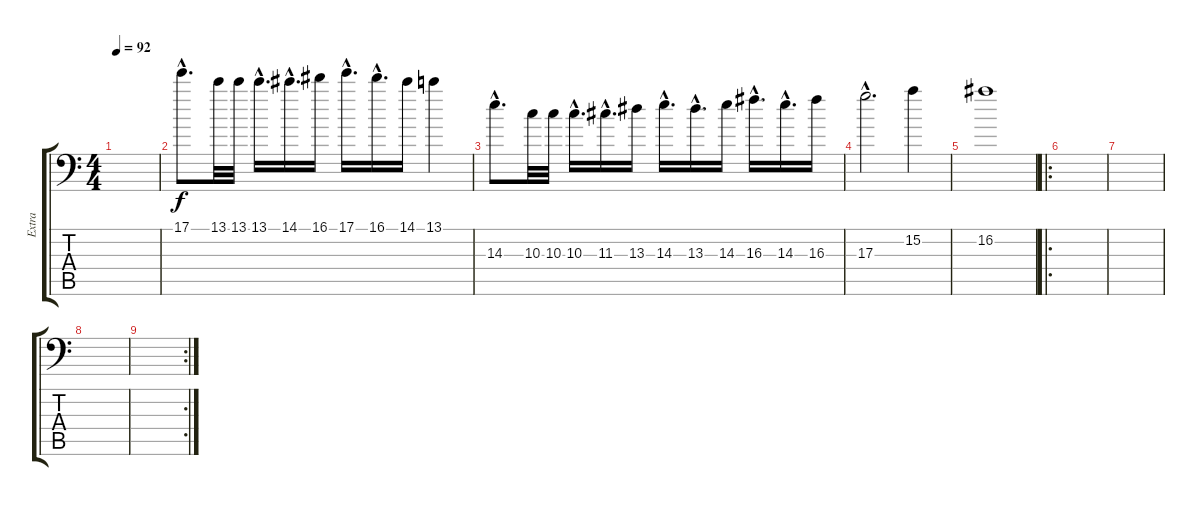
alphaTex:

\track ("Extra" "Extra") {instrument distortionguitar}
\staff {score tabs}
\tuning (B3 Gb3 D3 A2 E2 A1) {hide}
\ts (4 4)
\tempo 92
\clef f4
\ks c
|
17.1{hac}.8{d} 13.1.32 13.1.32 13.1{hac}.16{d} 14.1{hac}.16{d} 16.1.16 17.1{hac}.16{d} 16.1{hac}.16{d} 14.1.16 13.1.4 |
14.3{hac}.8{d} 10.3.32 10.3.32 10.3{hac}.16{d} 11.3{hac}.16{d} 13.3.16 14.3{hac}.16{d} 13.3{hac}.16{d} 14.3.16 16.3{hac}.16{d} 14.3{hac}.16{d} 16.3.16 |
17.3{hac}.2{d} 15.2.4 |
16.2.1 |
\ro
|
|
|
\rc 2
